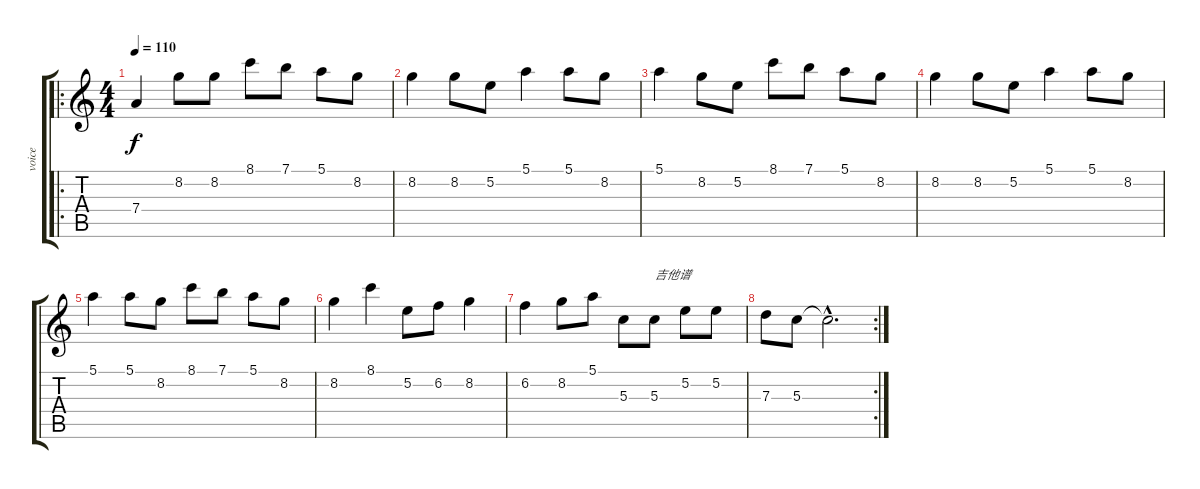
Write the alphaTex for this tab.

\track ("voice" "voice") {instrument acousticguitarsteel}
\staff {score tabs}
\tuning (E4 B3 G3 D3 A2 E2) {hide}
\ro
\ts (4 4)
\tempo 110
\clef g2
\ks c
7.4{t}.4{dy f} 8.2.8 8.2.8 8.1.8 7.1.8 5.1.8 8.2.8 |
8.2.4 8.2.8 5.2.8 5.1.4 5.1.8 8.2.8 |
5.1.4 8.2.8 5.2.8 8.1.8 7.1.8 5.1.8 8.2.8 |
8.2.4 8.2.8 5.2.8 5.1.4 5.1.8 8.2.8 |
5.1.4 5.1.8 8.2.8 8.1.8 7.1.8 5.1.8 8.2.8 |
8.2.4 8.1.4 5.2.8 6.2.8 8.2.4 |
6.2.4 8.2.8 5.1.8 5.3.8 5.3.8{txt "吉他谱"} 5.2.8 5.2.8 |
\rc 2
7.3.8 5.3.8 5.3{hac t}.2{d}
